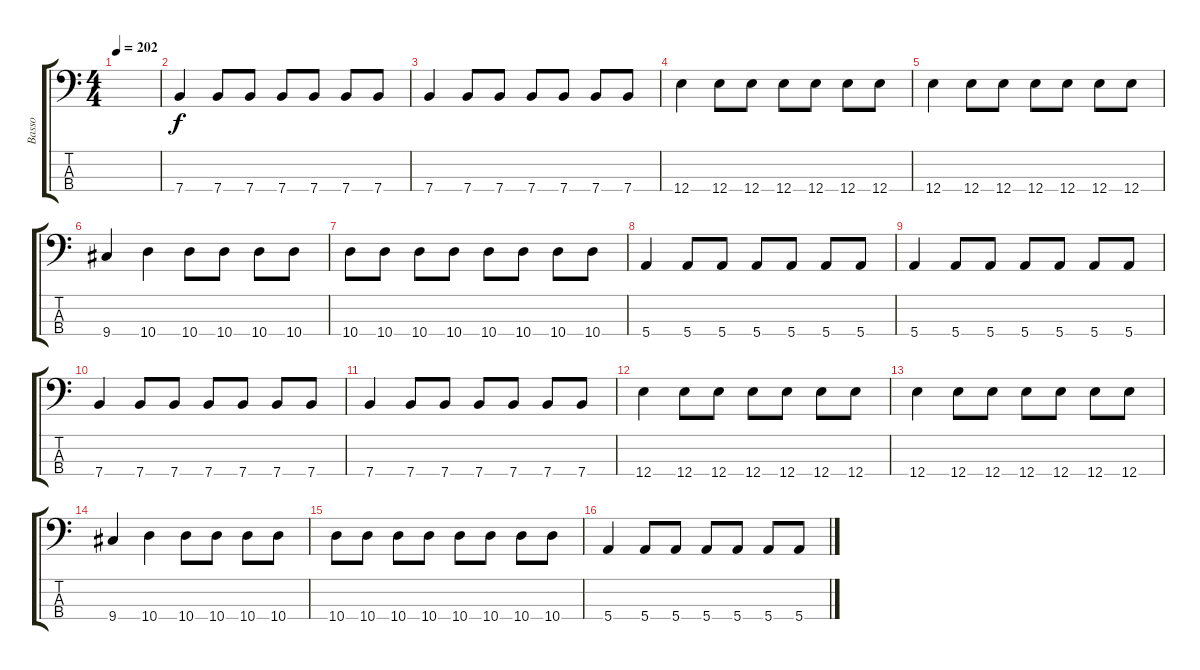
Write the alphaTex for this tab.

\track ("Basso" "Basso") {instrument electricbassfinger}
\staff {score tabs}
\tuning (G2 D2 A1 E1) {hide}
\ts (4 4)
\tempo 202
\clef f4
\ks c
|
7.4.4 7.4.8 7.4.8 7.4.8 7.4.8 7.4.8 7.4.8 |
7.4.4 7.4.8 7.4.8 7.4.8 7.4.8 7.4.8 7.4.8 |
12.4.4 12.4.8 12.4.8 12.4.8 12.4.8 12.4.8 12.4.8 |
12.4.4 12.4.8 12.4.8 12.4.8 12.4.8 12.4.8 12.4.8 |
9.4.4 10.4.4 10.4.8 10.4.8 10.4.8 10.4.8 |
10.4.8 10.4.8 10.4.8 10.4.8 10.4.8 10.4.8 10.4.8 10.4.8 |
5.4.4 5.4.8 5.4.8 5.4.8 5.4.8 5.4.8 5.4.8 |
5.4.4 5.4.8 5.4.8 5.4.8 5.4.8 5.4.8 5.4.8 |
7.4.4 7.4.8 7.4.8 7.4.8 7.4.8 7.4.8 7.4.8 |
7.4.4 7.4.8 7.4.8 7.4.8 7.4.8 7.4.8 7.4.8 |
12.4.4 12.4.8 12.4.8 12.4.8 12.4.8 12.4.8 12.4.8 |
12.4.4 12.4.8 12.4.8 12.4.8 12.4.8 12.4.8 12.4.8 |
9.4.4 10.4.4 10.4.8 10.4.8 10.4.8 10.4.8 |
10.4.8 10.4.8 10.4.8 10.4.8 10.4.8 10.4.8 10.4.8 10.4.8 |
5.4.4 5.4.8 5.4.8 5.4.8 5.4.8 5.4.8 5.4.8
